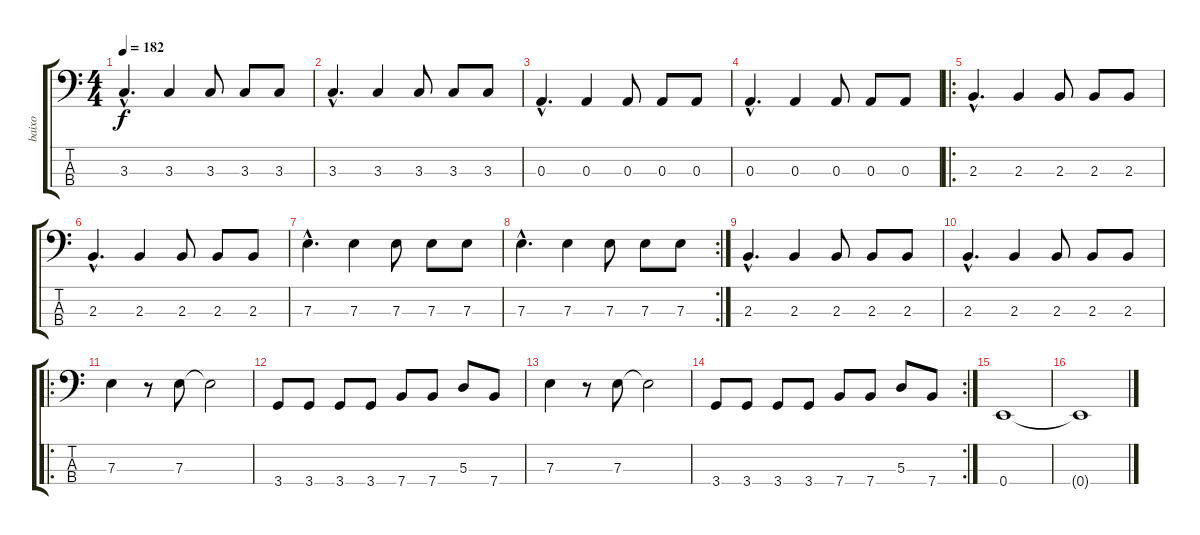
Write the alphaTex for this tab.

\track ("baixo" "baixo") {instrument electricbasspick}
\staff {score tabs}
\tuning (G2 D2 A1 E1) {hide}
\ts (4 4)
\tempo 182
\clef f4
\ks c
3.3{hac}.4{d dy f} 3.3.4 3.3.8 3.3.8 3.3.8 |
3.3{hac}.4{d} 3.3.4 3.3.8 3.3.8 3.3.8 |
0.3{hac}.4{d} 0.3.4 0.3.8 0.3.8 0.3.8 |
0.3{hac}.4{d} 0.3.4 0.3.8 0.3.8 0.3.8 |
\ro
2.3{hac}.4{d} 2.3.4 2.3.8 2.3.8 2.3.8 |
2.3{hac}.4{d} 2.3.4 2.3.8 2.3.8 2.3.8 |
7.3{hac}.4{d} 7.3.4 7.3.8 7.3.8 7.3.8 |
\rc 2
7.3{hac}.4{d} 7.3.4 7.3.8 7.3.8 7.3.8 |
2.3{hac}.4{d} 2.3.4 2.3.8 2.3.8 2.3.8 |
2.3{hac}.4{d} 2.3.4 2.3.8 2.3.8 2.3.8 |
\ro
7.3.4 r.8 7.3.8 7.3{t}.2 |
3.4.8 3.4.8 3.4.8 3.4.8 7.4.8 7.4.8 5.3.8 7.4.8 |
7.3.4 r.8 7.3.8 7.3{t}.2 |
\rc 2
3.4.8 3.4.8 3.4.8 3.4.8 7.4.8 7.4.8 5.3.8 7.4.8 |
0.4.1 |
0.4{t}.1
